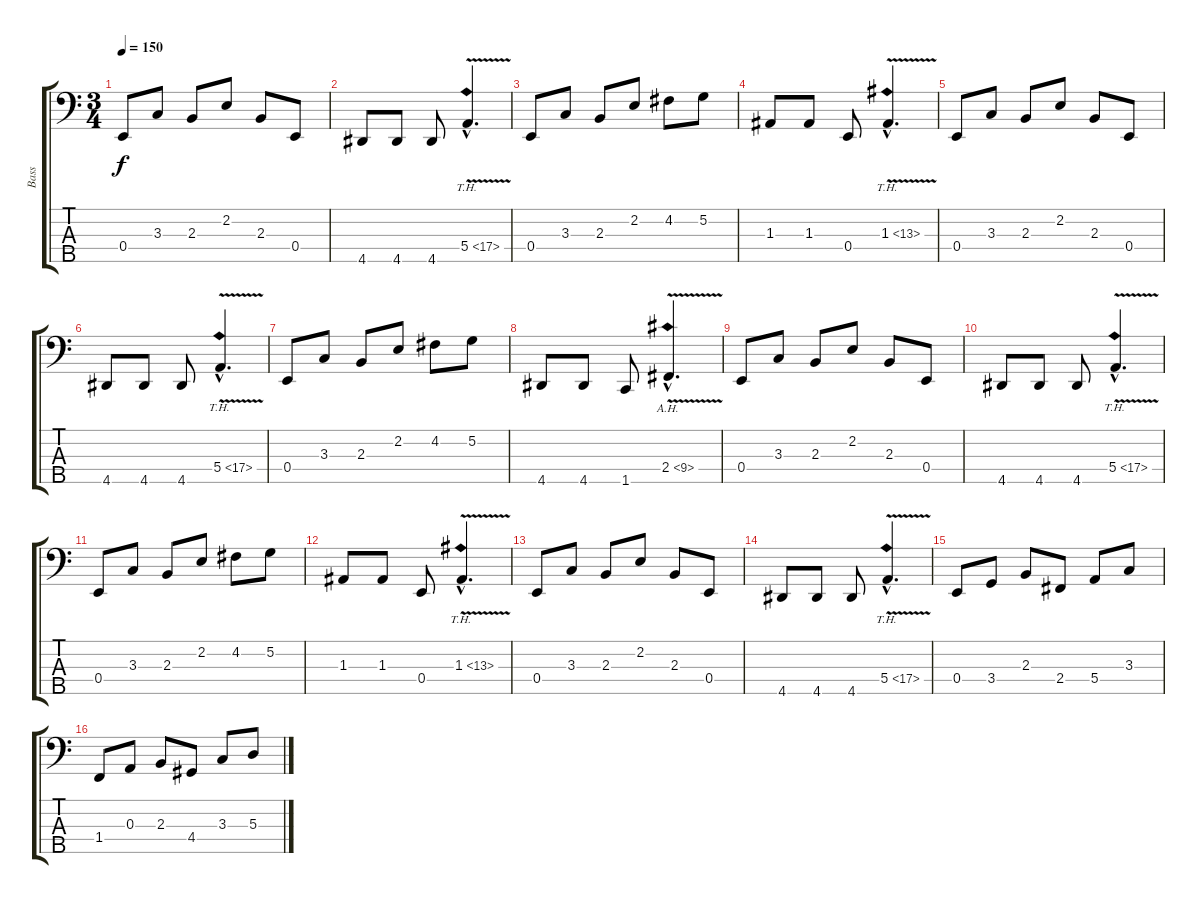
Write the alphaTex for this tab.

\track ("Bass" "Bass") {instrument electricbassfinger}
\staff {score tabs}
\tuning (G2 D2 A1 E1 B0) {hide}
\ts (3 4)
\tempo 150
\clef f4
\ks c
0.4.8{dy f} 3.3.8 2.3.8 2.2.8 2.3.8 0.4.8 |
4.5.8 4.5.8 4.5.8 5.4{th 12 v hac}.4{d} |
0.4.8 3.3.8 2.3.8 2.2.8 4.2.8 5.2.8 |
1.3.8 1.3.8 0.4.8 1.3{th 12 v hac}.4{d} |
0.4.8 3.3.8 2.3.8 2.2.8 2.3.8 0.4.8 |
4.5.8 4.5.8 4.5.8 5.4{th 12 v hac}.4{d} |
0.4.8 3.3.8 2.3.8 2.2.8 4.2.8 5.2.8 |
4.5.8 4.5.8 1.5.8 2.4{ah 7 v hac}.4{d} |
0.4.8 3.3.8 2.3.8 2.2.8 2.3.8 0.4.8 |
4.5.8 4.5.8 4.5.8 5.4{th 12 v hac}.4{d} |
0.4.8 3.3.8 2.3.8 2.2.8 4.2.8 5.2.8 |
1.3.8 1.3.8 0.4.8 1.3{th 12 v hac}.4{d} |
0.4.8 3.3.8 2.3.8 2.2.8 2.3.8 0.4.8 |
4.5.8 4.5.8 4.5.8 5.4{th 12 v hac}.4{d} |
0.4.8 3.4.8 2.3.8 2.4.8 5.4.8 3.3.8 |
1.4.8 0.3.8 2.3.8 4.4.8 3.3.8 5.3.8
